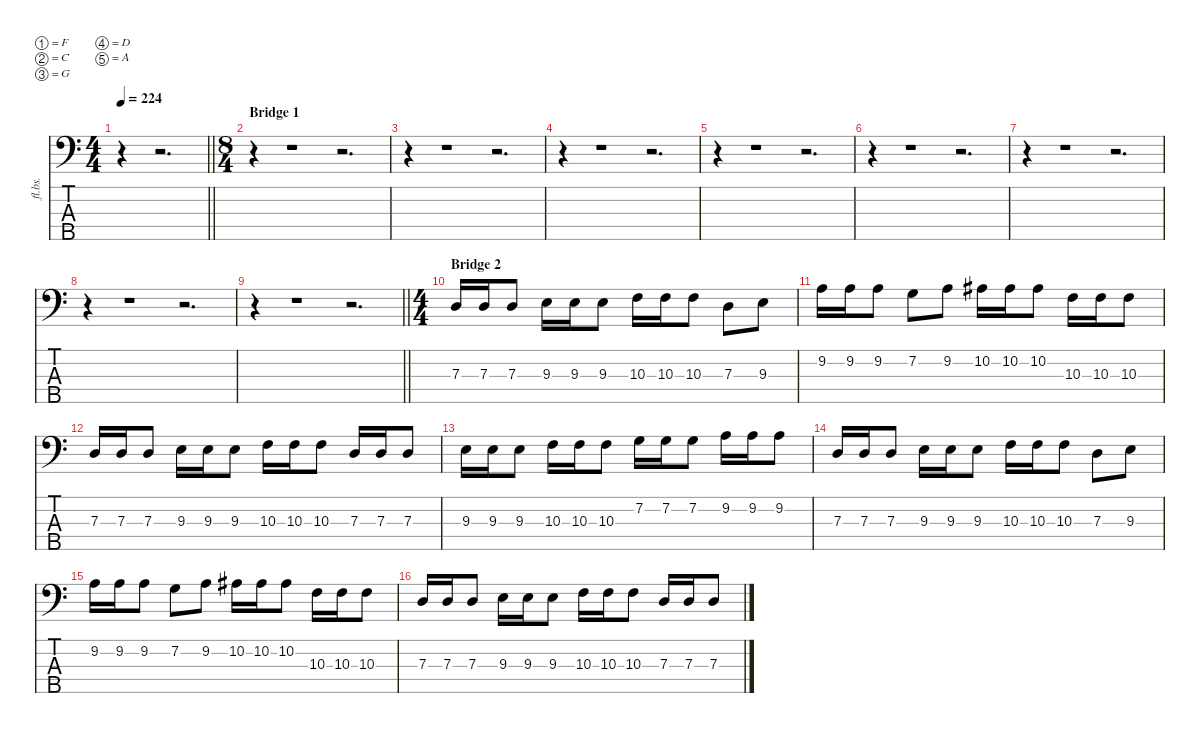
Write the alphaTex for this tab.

\defaultSystemsLayout 4
\hideDynamics
\bracketExtendMode nobrackets
\otherSystemsTrackNameOrientation horizontal
\track ("Bass" "fl.bs.") {instrument fretlessbass}
\staff {score tabs}
\tuning (F2 C2 G1 D1 A0)
\ts (4 4)
\tempo 224
\clef f4
\barLineRight lightlight
\ks c
r.4{dy f beam Down} r.2{d beam Down} |
\ts (8 4)
\beaming (8 4 4 4 4)
\section ("" "Bridge 1")
r.4{beam Down} r.1{beam Down} r.2{d beam Down} |
r.4{beam Down} r.1{beam Down} r.2{d beam Down} |
r.4{beam Down} r.1{beam Down} r.2{d beam Down} |
r.4{beam Down} r.1{beam Down} r.2{d beam Down} |
r.4{beam Down} r.1{beam Down} r.2{d beam Down} |
r.4{beam Down} r.1{beam Down} r.2{d beam Down} |
r.4{beam Down} r.1{beam Down} r.2{d beam Down} |
\barLineRight lightlight
r.4{beam Down} r.1{beam Down} r.2{d beam Down} |
\ts (4 4)
\beaming (8 2 2 2 2)
\section ("" "Bridge 2")
7.3.16{beam Up} 7.3.16{beam Up} 7.3.8{beam Up} 9.3.16{beam Down} 9.3.16{beam Down} 9.3.8{beam Down} 10.3.16{beam Down} 10.3.16{beam Down} 10.3.8{beam Down} 7.3.8{beam Down} 9.3.8{beam Down} |
9.2.16{beam Down} 9.2.16{beam Down} 9.2.8{beam Down} 7.2.8{beam Down} 9.2.8{beam Down} 10.2{acc #}.16{beam Down} 10.2{acc #}.16{beam Down} 10.2{acc #}.8{beam Down} 10.3.16{beam Down} 10.3.16{beam Down} 10.3.8{beam Down} |
7.3.16{beam Up} 7.3.16{beam Up} 7.3.8{beam Up} 9.3.16{beam Down} 9.3.16{beam Down} 9.3.8{beam Down} 10.3.16{beam Down} 10.3.16{beam Down} 10.3.8{beam Down} 7.3.16{beam Up} 7.3.16{beam Up} 7.3.8{beam Up} |
9.3.16{beam Down} 9.3.16{beam Down} 9.3.8{beam Down} 10.3.16{beam Down} 10.3.16{beam Down} 10.3.8{beam Down} 7.2.16{beam Down} 7.2.16{beam Down} 7.2.8{beam Down} 9.2.16{beam Down} 9.2.16{beam Down} 9.2.8{beam Down} |
7.3.16{beam Up} 7.3.16{beam Up} 7.3.8{beam Up} 9.3.16{beam Down} 9.3.16{beam Down} 9.3.8{beam Down} 10.3.16{beam Down} 10.3.16{beam Down} 10.3.8{beam Down} 7.3.8{beam Down} 9.3.8{beam Down} |
9.2.16{beam Down} 9.2.16{beam Down} 9.2.8{beam Down} 7.2.8{beam Down} 9.2.8{beam Down} 10.2{acc #}.16{beam Down} 10.2{acc #}.16{beam Down} 10.2{acc #}.8{beam Down} 10.3.16{beam Down} 10.3.16{beam Down} 10.3.8{beam Down} |
7.3.16{beam Up} 7.3.16{beam Up} 7.3.8{beam Up} 9.3.16{beam Down} 9.3.16{beam Down} 9.3.8{beam Down} 10.3.16{beam Down} 10.3.16{beam Down} 10.3.8{beam Down} 7.3.16{beam Up} 7.3.16{beam Up} 7.3.8{beam Up}
